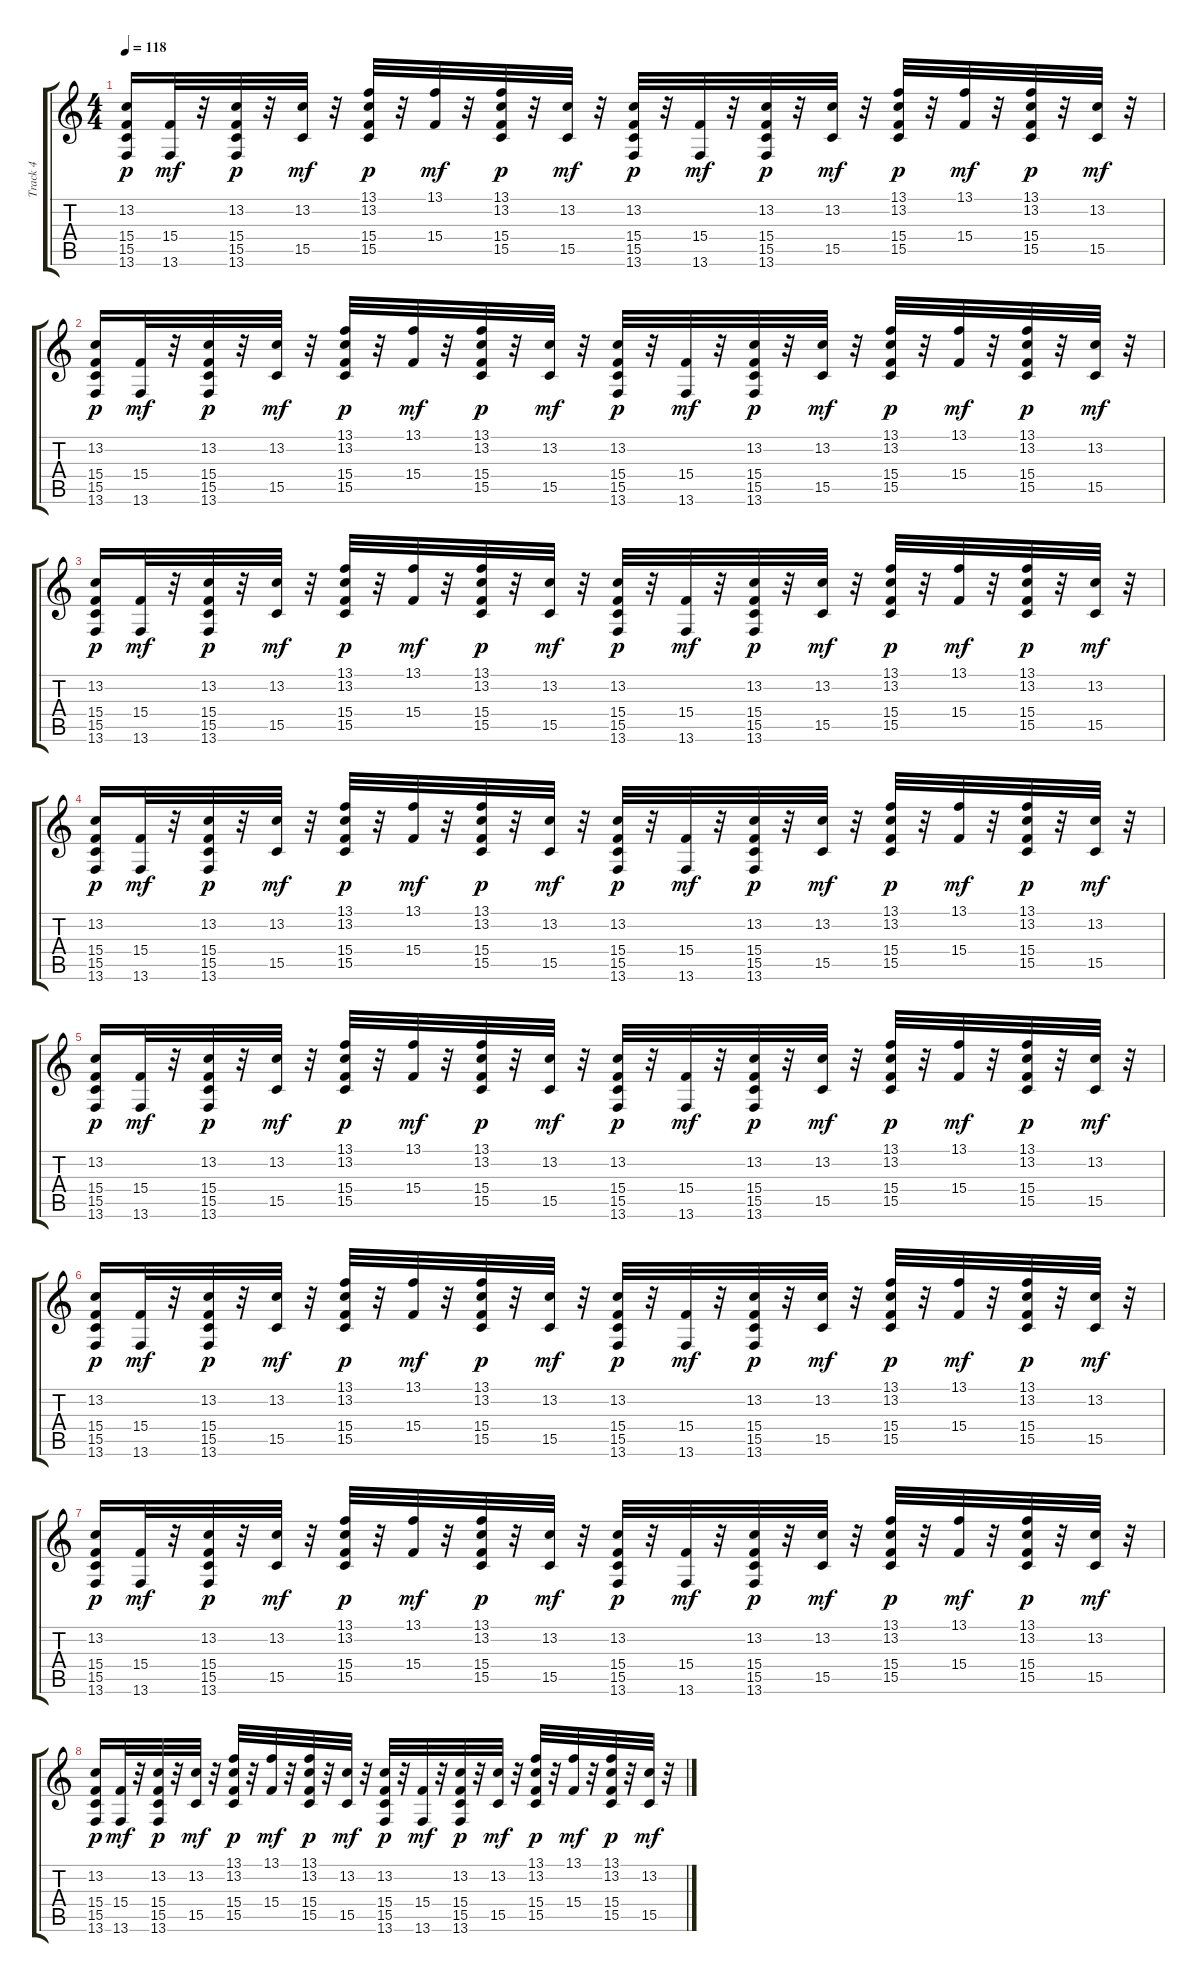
\track ("Track 4" "Track 4") {instrument flute}
\staff {score tabs}
\tuning (E4 B3 G3 D3 A2 E2) {hide}
\ts (4 4)
\tempo 118
\clef g2
\ks c
(13.2 15.4 15.5 13.6).16{dy p} (15.4 13.6).32{dy mf} r.32 (13.2 15.4 15.5 13.6).32{dy p} r.32 (13.2 15.5).32{dy mf} r.32 (13.1 13.2 15.4 15.5).32{dy p} r.32 (13.1 15.4).32{dy mf} r.32 (13.1 13.2 15.4 15.5).32{dy p} r.32 (13.2 15.5).32{dy mf} r.32 (13.2 15.4 15.5 13.6).32{dy p} r.32 (15.4 13.6).32{dy mf} r.32 (13.2 15.4 15.5 13.6).32{dy p} r.32 (13.2 15.5).32{dy mf} r.32 (13.1 13.2 15.4 15.5).32{dy p} r.32 (13.1 15.4).32{dy mf} r.32 (13.1 13.2 15.4 15.5).32{dy p} r.32 (13.2 15.5).32{dy mf} r.32 |
(13.2 15.4 15.5 13.6).16{dy p} (15.4 13.6).32{dy mf} r.32 (13.2 15.4 15.5 13.6).32{dy p} r.32 (13.2 15.5).32{dy mf} r.32 (13.1 13.2 15.4 15.5).32{dy p} r.32 (13.1 15.4).32{dy mf} r.32 (13.1 13.2 15.4 15.5).32{dy p} r.32 (13.2 15.5).32{dy mf} r.32 (13.2 15.4 15.5 13.6).32{dy p} r.32 (15.4 13.6).32{dy mf} r.32 (13.2 15.4 15.5 13.6).32{dy p} r.32 (13.2 15.5).32{dy mf} r.32 (13.1 13.2 15.4 15.5).32{dy p} r.32 (13.1 15.4).32{dy mf} r.32 (13.1 13.2 15.4 15.5).32{dy p} r.32 (13.2 15.5).32{dy mf} r.32 |
(13.2 15.4 15.5 13.6).16{dy p} (15.4 13.6).32{dy mf} r.32 (13.2 15.4 15.5 13.6).32{dy p} r.32 (13.2 15.5).32{dy mf} r.32 (13.1 13.2 15.4 15.5).32{dy p} r.32 (13.1 15.4).32{dy mf} r.32 (13.1 13.2 15.4 15.5).32{dy p} r.32 (13.2 15.5).32{dy mf} r.32 (13.2 15.4 15.5 13.6).32{dy p} r.32 (15.4 13.6).32{dy mf} r.32 (13.2 15.4 15.5 13.6).32{dy p} r.32 (13.2 15.5).32{dy mf} r.32 (13.1 13.2 15.4 15.5).32{dy p} r.32 (13.1 15.4).32{dy mf} r.32 (13.1 13.2 15.4 15.5).32{dy p} r.32 (13.2 15.5).32{dy mf} r.32 |
(13.2 15.4 15.5 13.6).16{dy p} (15.4 13.6).32{dy mf} r.32 (13.2 15.4 15.5 13.6).32{dy p} r.32 (13.2 15.5).32{dy mf} r.32 (13.1 13.2 15.4 15.5).32{dy p} r.32 (13.1 15.4).32{dy mf} r.32 (13.1 13.2 15.4 15.5).32{dy p} r.32 (13.2 15.5).32{dy mf} r.32 (13.2 15.4 15.5 13.6).32{dy p} r.32 (15.4 13.6).32{dy mf} r.32 (13.2 15.4 15.5 13.6).32{dy p} r.32 (13.2 15.5).32{dy mf} r.32 (13.1 13.2 15.4 15.5).32{dy p} r.32 (13.1 15.4).32{dy mf} r.32 (13.1 13.2 15.4 15.5).32{dy p} r.32 (13.2 15.5).32{dy mf} r.32 |
(13.2 15.4 15.5 13.6).16{dy p} (15.4 13.6).32{dy mf} r.32 (13.2 15.4 15.5 13.6).32{dy p} r.32 (13.2 15.5).32{dy mf} r.32 (13.1 13.2 15.4 15.5).32{dy p} r.32 (13.1 15.4).32{dy mf} r.32 (13.1 13.2 15.4 15.5).32{dy p} r.32 (13.2 15.5).32{dy mf} r.32 (13.2 15.4 15.5 13.6).32{dy p} r.32 (15.4 13.6).32{dy mf} r.32 (13.2 15.4 15.5 13.6).32{dy p} r.32 (13.2 15.5).32{dy mf} r.32 (13.1 13.2 15.4 15.5).32{dy p} r.32 (13.1 15.4).32{dy mf} r.32 (13.1 13.2 15.4 15.5).32{dy p} r.32 (13.2 15.5).32{dy mf} r.32 |
(13.2 15.4 15.5 13.6).16{dy p} (15.4 13.6).32{dy mf} r.32 (13.2 15.4 15.5 13.6).32{dy p} r.32 (13.2 15.5).32{dy mf} r.32 (13.1 13.2 15.4 15.5).32{dy p} r.32 (13.1 15.4).32{dy mf} r.32 (13.1 13.2 15.4 15.5).32{dy p} r.32 (13.2 15.5).32{dy mf} r.32 (13.2 15.4 15.5 13.6).32{dy p} r.32 (15.4 13.6).32{dy mf} r.32 (13.2 15.4 15.5 13.6).32{dy p} r.32 (13.2 15.5).32{dy mf} r.32 (13.1 13.2 15.4 15.5).32{dy p} r.32 (13.1 15.4).32{dy mf} r.32 (13.1 13.2 15.4 15.5).32{dy p} r.32 (13.2 15.5).32{dy mf} r.32 |
(13.2 15.4 15.5 13.6).16{dy p} (15.4 13.6).32{dy mf} r.32 (13.2 15.4 15.5 13.6).32{dy p} r.32 (13.2 15.5).32{dy mf} r.32 (13.1 13.2 15.4 15.5).32{dy p} r.32 (13.1 15.4).32{dy mf} r.32 (13.1 13.2 15.4 15.5).32{dy p} r.32 (13.2 15.5).32{dy mf} r.32 (13.2 15.4 15.5 13.6).32{dy p} r.32 (15.4 13.6).32{dy mf} r.32 (13.2 15.4 15.5 13.6).32{dy p} r.32 (13.2 15.5).32{dy mf} r.32 (13.1 13.2 15.4 15.5).32{dy p} r.32 (13.1 15.4).32{dy mf} r.32 (13.1 13.2 15.4 15.5).32{dy p} r.32 (13.2 15.5).32{dy mf} r.32 |
(13.2 15.4 15.5 13.6).16{dy p} (15.4 13.6).32{dy mf} r.32 (13.2 15.4 15.5 13.6).32{dy p} r.32 (13.2 15.5).32{dy mf} r.32 (13.1 13.2 15.4 15.5).32{dy p} r.32 (13.1 15.4).32{dy mf} r.32 (13.1 13.2 15.4 15.5).32{dy p} r.32 (13.2 15.5).32{dy mf} r.32 (13.2 15.4 15.5 13.6).32{dy p} r.32 (15.4 13.6).32{dy mf} r.32 (13.2 15.4 15.5 13.6).32{dy p} r.32 (13.2 15.5).32{dy mf} r.32 (13.1 13.2 15.4 15.5).32{dy p} r.32 (13.1 15.4).32{dy mf} r.32 (13.1 13.2 15.4 15.5).32{dy p} r.32 (13.2 15.5).32{dy mf} r.32
